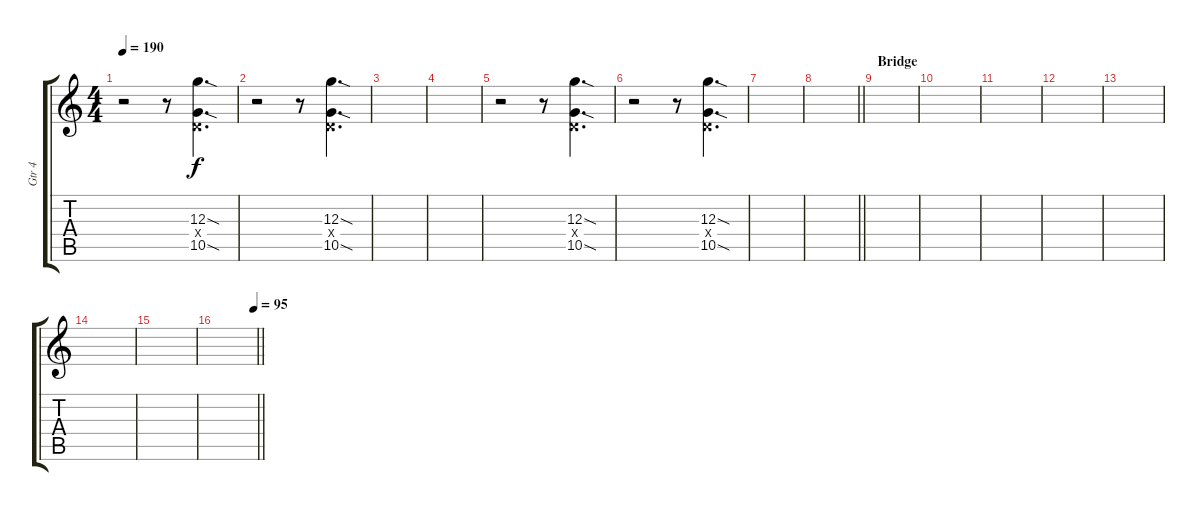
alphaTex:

\track ("Gtr 4" "Gtr 4") {instrument distortionguitar}
\staff {score tabs}
\tuning (E4 B3 G3 D3 A2 D2) {hide}
\ts (4 4)
\tempo 190
\clef g2
\ks c
r.2{dy f} r.8 (12.3{sod} 0.4{x} 10.5{sod}).4{d} |
r.2 r.8 (12.3{sod} 0.4{x} 10.5{sod}).4{d} |
|
|
r.2 r.8 (12.3{sod} 0.4{x} 10.5{sod}).4{d} |
r.2 r.8 (12.3{sod} 0.4{x} 10.5{sod}).4{d} |
|
\barLineRight lightlight
|
\section ("" "Bridge")
|
|
|
|
|
|
|
\tempo (95 0.9375)
\barLineRight lightlight
